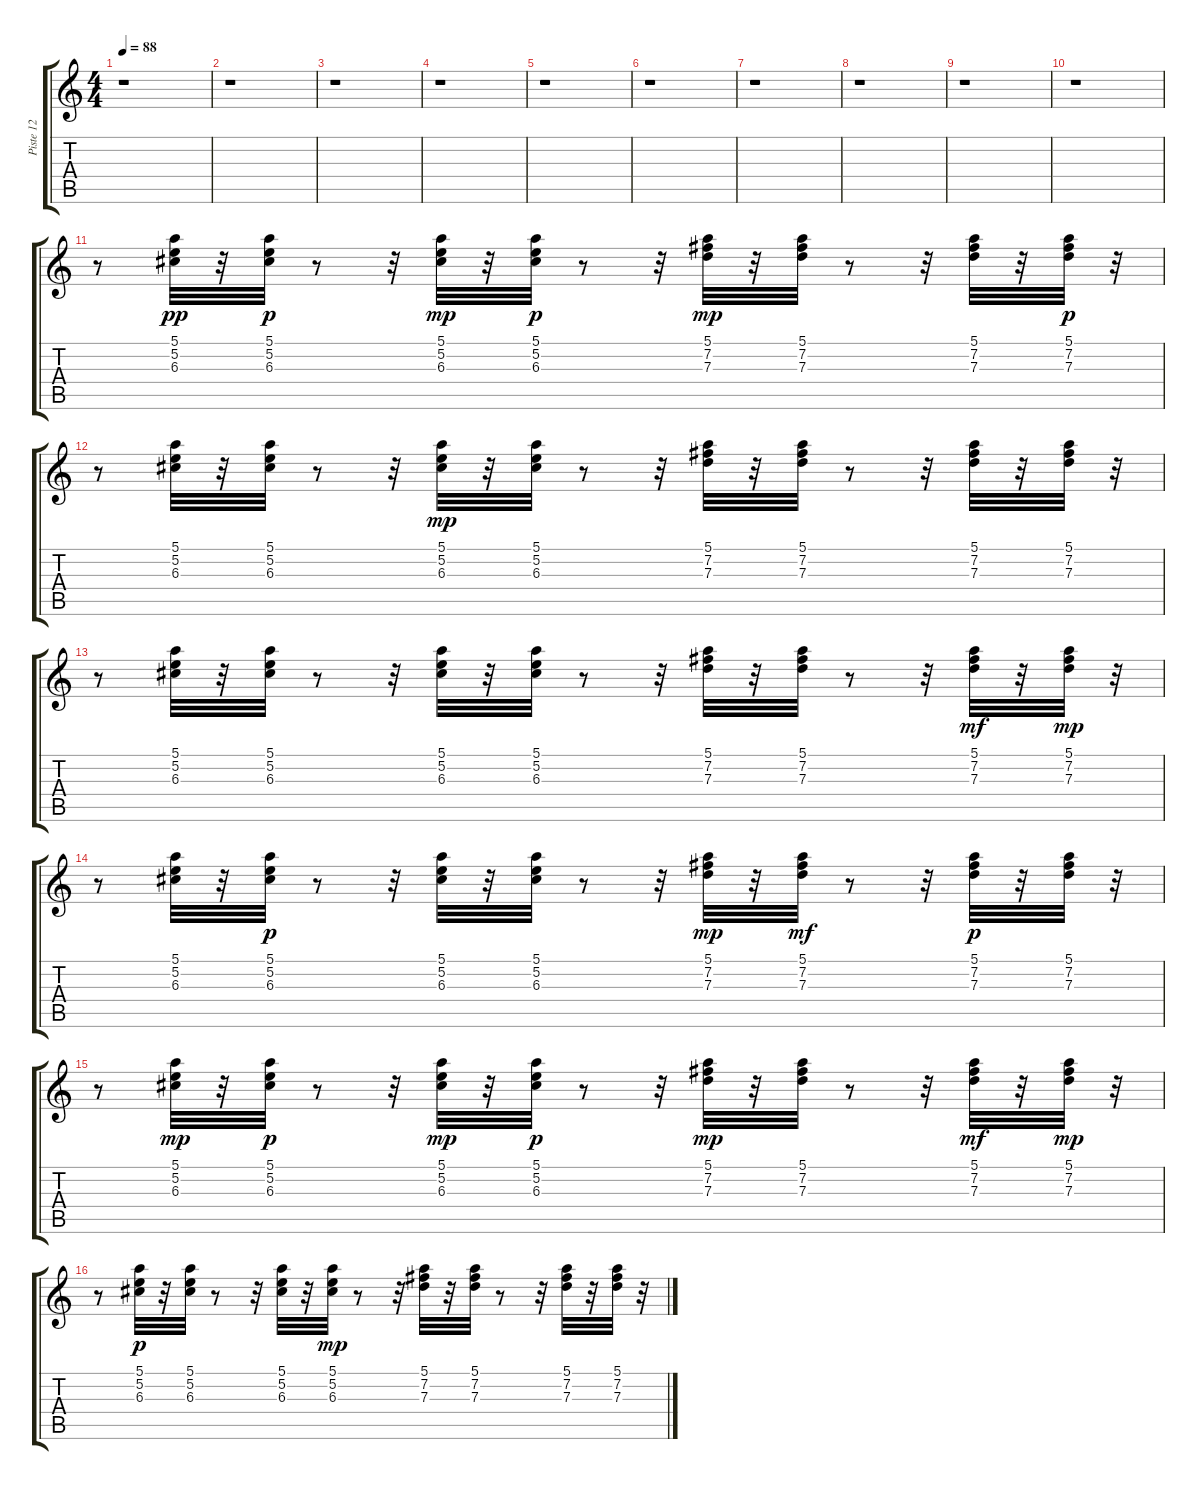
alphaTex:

\track ("Piste 12" "Piste 12") {instrument electricguitarclean}
\staff {score tabs}
\tuning (E4 B3 G3 D3 A2 E2) {hide}
\ts (4 4)
\tempo 88
\clef g2
\ks c
r.1{dy p} |
r.1 |
r.1 |
r.1 |
r.1 |
r.1 |
r.1 |
r.1 |
r.1 |
r.1 |
r.8 (5.1 5.2 6.3).32{dy pp} r.32 (5.1 5.2 6.3).32{dy p} r.8 r.32 (5.1 5.2 6.3).32{dy mp} r.32 (5.1 5.2 6.3).32{dy p} r.8 r.32 (5.1 7.2 7.3).32{dy mp} r.32 (5.1 7.2 7.3).32 r.8 r.32 (5.1 7.2 7.3).32 r.32 (5.1 7.2 7.3).32{dy p} r.32 |
r.8 (5.1 5.2 6.3).32 r.32 (5.1 5.2 6.3).32 r.8 r.32 (5.1 5.2 6.3).32{dy mp} r.32 (5.1 5.2 6.3).32 r.8 r.32 (5.1 7.2 7.3).32 r.32 (5.1 7.2 7.3).32 r.8 r.32 (5.1 7.2 7.3).32 r.32 (5.1 7.2 7.3).32 r.32 |
r.8 (5.1 5.2 6.3).32 r.32 (5.1 5.2 6.3).32 r.8 r.32 (5.1 5.2 6.3).32 r.32 (5.1 5.2 6.3).32 r.8 r.32 (5.1 7.2 7.3).32 r.32 (5.1 7.2 7.3).32 r.8 r.32 (5.1 7.2 7.3).32{dy mf} r.32 (5.1 7.2 7.3).32{dy mp} r.32 |
r.8 (5.1 5.2 6.3).32 r.32 (5.1 5.2 6.3).32{dy p} r.8 r.32 (5.1 5.2 6.3).32 r.32 (5.1 5.2 6.3).32 r.8 r.32 (5.1 7.2 7.3).32{dy mp} r.32 (5.1 7.2 7.3).32{dy mf} r.8 r.32 (5.1 7.2 7.3).32{dy p} r.32 (5.1 7.2 7.3).32 r.32 |
r.8 (5.1 5.2 6.3).32{dy mp} r.32 (5.1 5.2 6.3).32{dy p} r.8 r.32 (5.1 5.2 6.3).32{dy mp} r.32 (5.1 5.2 6.3).32{dy p} r.8 r.32 (5.1 7.2 7.3).32{dy mp} r.32 (5.1 7.2 7.3).32 r.8 r.32 (5.1 7.2 7.3).32{dy mf} r.32 (5.1 7.2 7.3).32{dy mp} r.32 |
r.8 (5.1 5.2 6.3).32{dy p} r.32 (5.1 5.2 6.3).32 r.8 r.32 (5.1 5.2 6.3).32 r.32 (5.1 5.2 6.3).32{dy mp} r.8 r.32 (5.1 7.2 7.3).32 r.32 (5.1 7.2 7.3).32 r.8 r.32 (5.1 7.2 7.3).32 r.32 (5.1 7.2 7.3).32 r.32
